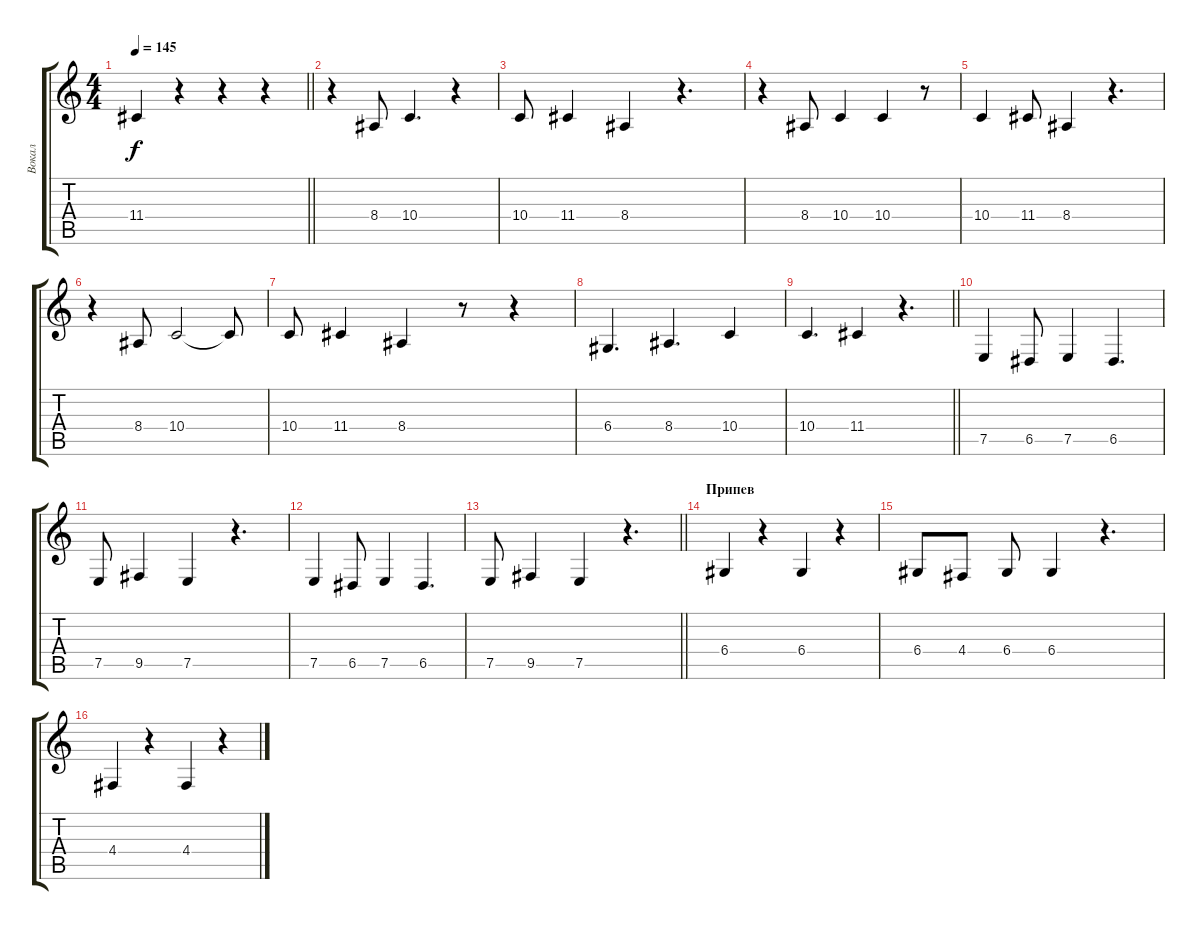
\track ("Вокал" "Вокал") {instrument flute}
\staff {score tabs}
\tuning (E4 B3 G3 D3 A2 E2) {hide}
\ts (4 4)
\tempo 145
\clef g2
\barLineRight lightlight
\ks c
11.4.4{dy f} r.4 r.4 r.4 |
\section ("" " ")
r.4 8.4.8 10.4.4{d} r.4 |
10.4.8 11.4.4 8.4.4 r.4{d} |
r.4 8.4.8 10.4.4 10.4.4 r.8 |
10.4.4 11.4.8 8.4.4 r.4{d} |
r.4 8.4.8 10.4.2 10.4{t}.8 |
10.4.8 11.4.4 8.4.4 r.8 r.4 |
6.4.4{d} 8.4.4{d} 10.4.4 |
\barLineRight lightlight
10.4.4{d} 11.4.4 r.4{d} |
\section ("" " ")
7.5.4 6.5.8 7.5.4 6.5.4{d} |
7.5.8 9.5.4 7.5.4 r.4{d} |
7.5.4 6.5.8 7.5.4 6.5.4{d} |
\barLineRight lightlight
7.5.8 9.5.4 7.5.4 r.4{d} |
\section ("" "Припев")
6.4.4 r.4 6.4.4 r.4 |
6.4.8 4.4.8 6.4.8 6.4.4 r.4{d} |
4.4.4 r.4 4.4.4 r.4
